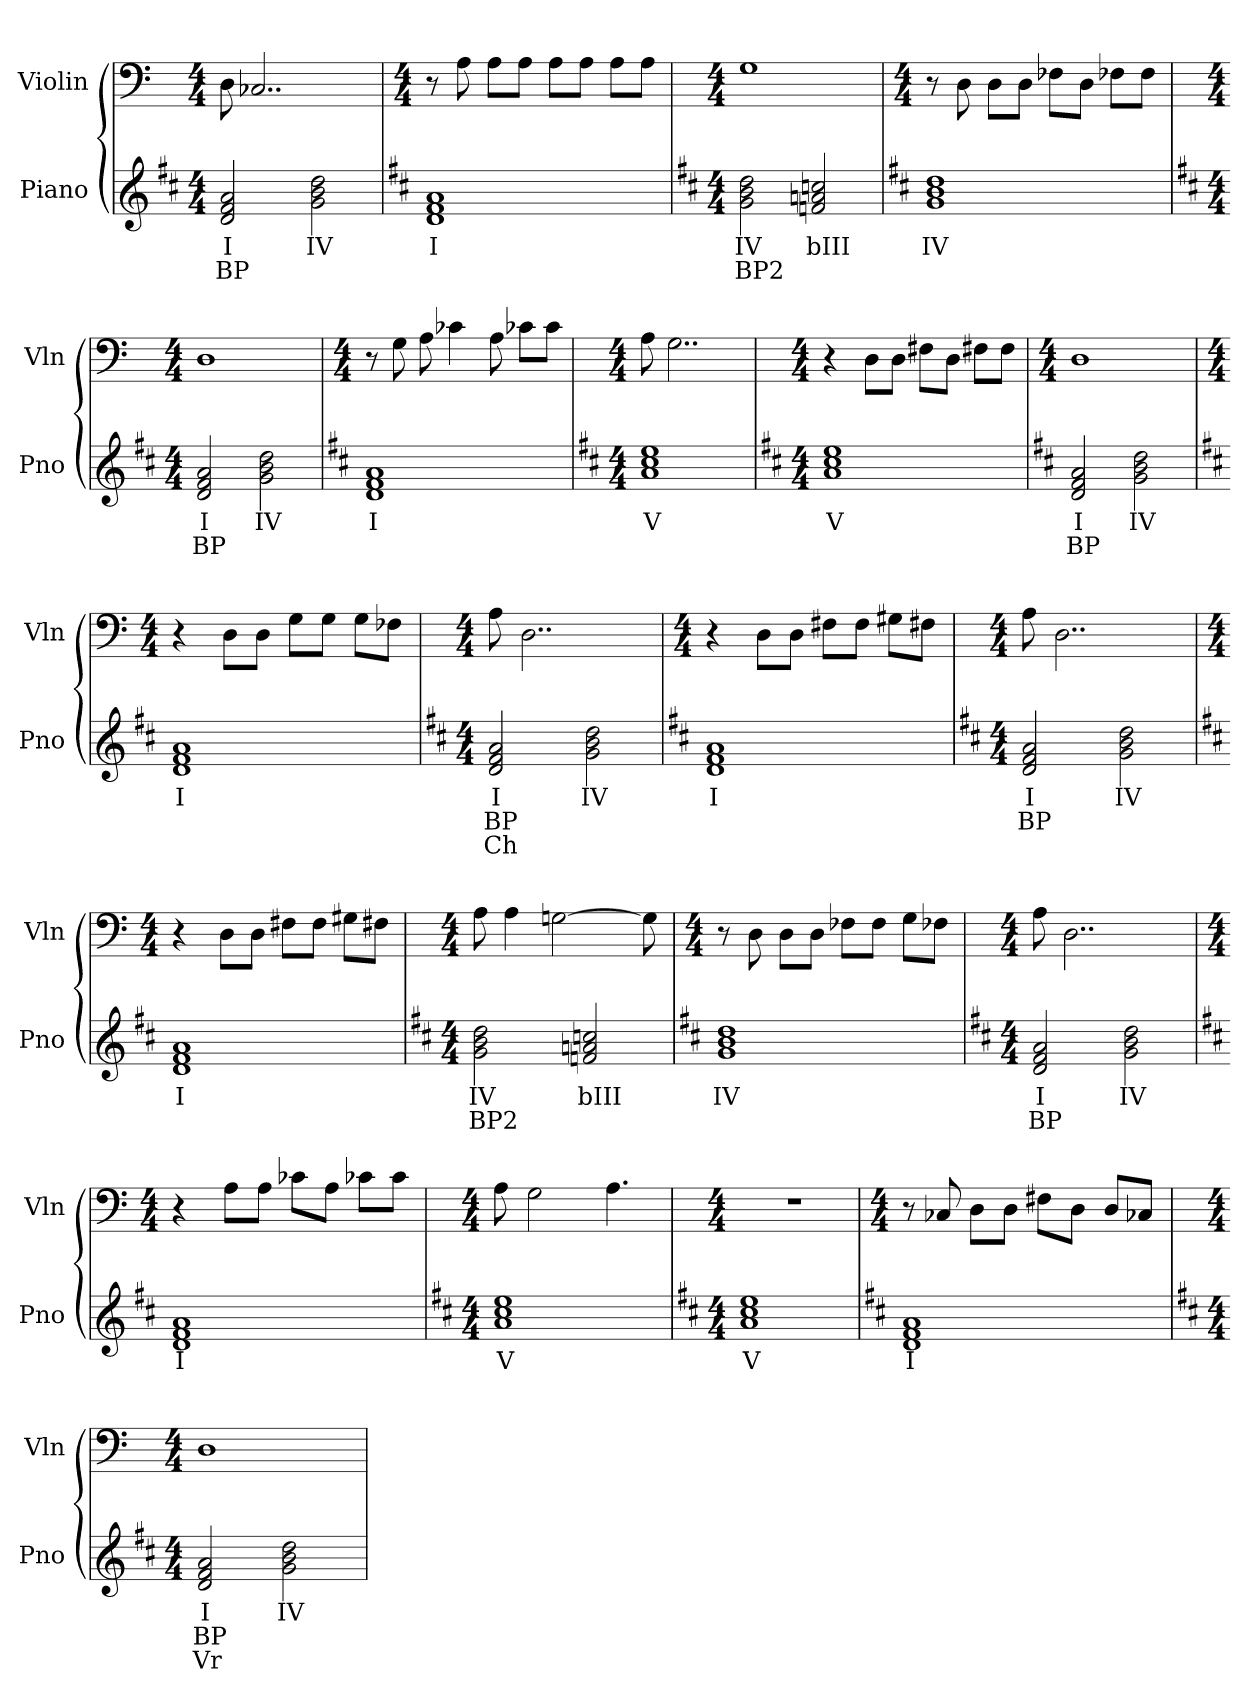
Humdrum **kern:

**kern	**text	**text	**text	**kern
*part2	*part2	*part2	*part2	*part1
*staff2	*staff2	*staff2	*staff2	*staff1
*I"Piano	*	*	*	*I"Violin
*I'Pno	*	*	*	*I'Vln
*k[f#c#]	*	*	*	*
*D:	*	*	*	*
*M4/4	*	*	*	*M4/4
=	=	=	=	=
2d 2f# 2a	I	BP	.	8D
.	.	.	.	2..C-X
2g 2b 2dd	IV	.	.	.
=	=	=	=	=
*k[f#c#]	*	*	*	*
*D:	*	*	*	*
*	*	*	*	*M4/4
1d 1f# 1a	I	.	.	8r
.	.	.	.	8A
.	.	.	.	8AL
.	.	.	.	8AJ
.	.	.	.	8AL
.	.	.	.	8AJ
.	.	.	.	8AL
.	.	.	.	8AJ
=	=	=	=	=
*k[f#c#]	*	*	*	*
*D:	*	*	*	*
*M4/4	*	*	*	*M4/4
2g 2b 2dd	IV	BP2	.	1G
2fn 2an 2ccn	bIII	.	.	.
=	=	=	=	=
*k[f#c#]	*	*	*	*
*D:	*	*	*	*
*	*	*	*	*M4/4
1g 1b 1dd	IV	.	.	8r
.	.	.	.	8D
.	.	.	.	8DL
.	.	.	.	8DJ
.	.	.	.	8F-XL
.	.	.	.	8DJ
.	.	.	.	8F-XL
.	.	.	.	8F-J
=	=	=	=	=
*k[f#c#]	*	*	*	*
*D:	*	*	*	*
*M4/4	*	*	*	*M4/4
2d 2f# 2a	I	BP	.	1D
2g 2b 2dd	IV	.	.	.
=	=	=	=	=
*k[f#c#]	*	*	*	*
*D:	*	*	*	*
*	*	*	*	*M4/4
1d 1f# 1a	I	.	.	8r
.	.	.	.	8G
.	.	.	.	8A
.	.	.	.	4c-X
.	.	.	.	8A
.	.	.	.	8c-XL
.	.	.	.	8c-J
=	=	=	=	=
*k[f#c#]	*	*	*	*
*D:	*	*	*	*
*M4/4	*	*	*	*M4/4
1a 1cc# 1ee	V	.	.	8A
.	.	.	.	2..G
=	=	=	=	=
*k[f#c#]	*	*	*	*
*D:	*	*	*	*
*M4/4	*	*	*	*M4/4
1a 1cc# 1ee	V	.	.	4r
.	.	.	.	8DL
.	.	.	.	8DJ
.	.	.	.	8F#XL
.	.	.	.	8DJ
.	.	.	.	8F#XL
.	.	.	.	8F#J
=	=	=	=	=
*k[f#c#]	*	*	*	*
*D:	*	*	*	*
*	*	*	*	*M4/4
2d 2f# 2a	I	BP	.	1D
2g 2b 2dd	IV	.	.	.
=	=	=	=	=
*k[f#c#]	*	*	*	*
*D:	*	*	*	*
*	*	*	*	*M4/4
1d 1f# 1a	I	.	.	4r
.	.	.	.	8DL
.	.	.	.	8DJ
.	.	.	.	8GL
.	.	.	.	8GJ
.	.	.	.	8GL
.	.	.	.	8F-XJ
=	=	=	=	=
*k[f#c#]	*	*	*	*
*D:	*	*	*	*
*M4/4	*	*	*	*M4/4
2d 2f# 2a	I	BP	Ch	8A
.	.	.	.	2..D
2g 2b 2dd	IV	.	.	.
=	=	=	=	=
*k[f#c#]	*	*	*	*
*D:	*	*	*	*
*	*	*	*	*M4/4
1d 1f# 1a	I	.	.	4r
.	.	.	.	8DL
.	.	.	.	8DJ
.	.	.	.	8F#XL
.	.	.	.	8F#J
.	.	.	.	8G#XL
.	.	.	.	8F#XJ
=	=	=	=	=
*k[f#c#]	*	*	*	*
*D:	*	*	*	*
*M4/4	*	*	*	*M4/4
2d 2f# 2a	I	BP	.	8A
.	.	.	.	2..D
2g 2b 2dd	IV	.	.	.
=	=	=	=	=
*k[f#c#]	*	*	*	*
*D:	*	*	*	*
*	*	*	*	*M4/4
1d 1f# 1a	I	.	.	4r
.	.	.	.	8DL
.	.	.	.	8DJ
.	.	.	.	8F#XL
.	.	.	.	8F#J
.	.	.	.	8G#XL
.	.	.	.	8F#XJ
=	=	=	=	=
*k[f#c#]	*	*	*	*
*D:	*	*	*	*
*M4/4	*	*	*	*M4/4
2g 2b 2dd	IV	BP2	.	8A
.	.	.	.	4A
.	.	.	.	[2Gn
2fn 2an 2ccn	bIII	.	.	.
.	.	.	.	8G]
=	=	=	=	=
*k[f#c#]	*	*	*	*
*D:	*	*	*	*
*	*	*	*	*M4/4
1g 1b 1dd	IV	.	.	8r
.	.	.	.	8D
.	.	.	.	8DL
.	.	.	.	8DJ
.	.	.	.	8F-XL
.	.	.	.	8F-J
.	.	.	.	8GL
.	.	.	.	8F-XJ
=	=	=	=	=
*k[f#c#]	*	*	*	*
*D:	*	*	*	*
*M4/4	*	*	*	*M4/4
2d 2f# 2a	I	BP	.	8A
.	.	.	.	2..D
2g 2b 2dd	IV	.	.	.
=	=	=	=	=
*k[f#c#]	*	*	*	*
*D:	*	*	*	*
*	*	*	*	*M4/4
1d 1f# 1a	I	.	.	4r
.	.	.	.	8AL
.	.	.	.	8AJ
.	.	.	.	8c-XL
.	.	.	.	8AJ
.	.	.	.	8c-XL
.	.	.	.	8c-J
=	=	=	=	=
*k[f#c#]	*	*	*	*
*D:	*	*	*	*
*M4/4	*	*	*	*M4/4
1a 1cc# 1ee	V	.	.	8A
.	.	.	.	2G
.	.	.	.	4.A
=	=	=	=	=
*k[f#c#]	*	*	*	*
*D:	*	*	*	*
*M4/4	*	*	*	*M4/4
1a 1cc# 1ee	V	.	.	1r
=	=	=	=	=
*k[f#c#]	*	*	*	*
*D:	*	*	*	*
*	*	*	*	*M4/4
1d 1f# 1a	I	.	.	8r
.	.	.	.	8C-X
.	.	.	.	8DL
.	.	.	.	8DJ
.	.	.	.	8F#XL
.	.	.	.	8DJ
.	.	.	.	8DL
.	.	.	.	8C-XJ
=	=	=	=	=
*k[f#c#]	*	*	*	*
*D:	*	*	*	*
*M4/4	*	*	*	*M4/4
2d 2f# 2a	I	BP	Vr	1D
2g 2b 2dd	IV	.	.	.
=	=	=	=	=
*-	*-	*-	*-	*-
